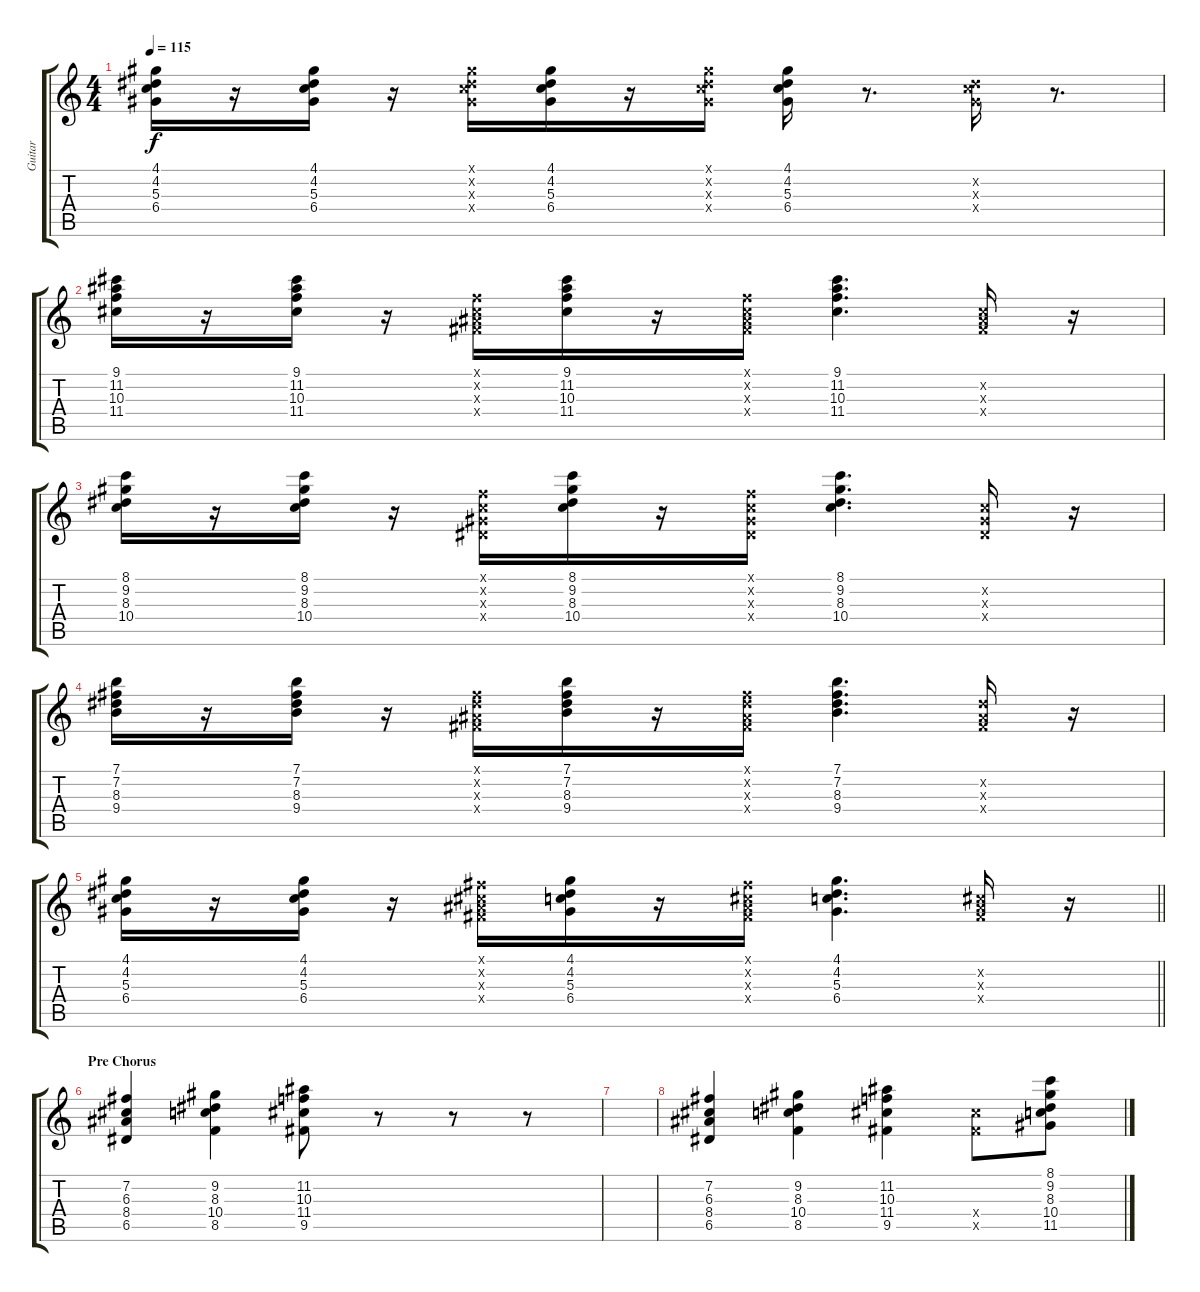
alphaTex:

\track ("Guitar" "Guitar") {instrument electricguitarclean}
\staff {score tabs}
\tuning (E4 B3 G3 D3 A2 E2) {hide}
\ts (4 4)
\tempo 115
\clef g2
\ks c
(4.1 4.2 5.3 6.4).16{dy f} r.16 (4.1 4.2 5.3 6.4).16 r.16 (4.1{x} 4.2{x} 5.3{x} 6.4{x}).16 (4.1 4.2 5.3 6.4).16 r.16 (4.1{x} 4.2{x} 5.3{x} 6.4{x}).16 (4.1 4.2 5.3 6.4).16 r.8{d} (4.2{x} 5.3{x} 6.4{x}).16 r.8{d} |
(9.1 11.2 10.3 11.4).16 r.16 (9.1 11.2 10.3 11.4).16 r.16 (1.1{x} 2.2{x} 3.3{x} 4.4{x}).16 (9.1 11.2 10.3 11.4).16 r.16 (1.1{x} 2.2{x} 3.3{x} 4.4{x}).16 (9.1 11.2 10.3 11.4).4{d} (2.2{x} 3.3{x} 4.4{x}).16 r.16 |
(8.1 9.2 8.3 10.4).16 r.16 (8.1 9.2 8.3 10.4).16 r.16 (1.1{x} 1.2{x} 1.3{x} 1.4{x}).16 (8.1 9.2 8.3 10.4).16 r.16 (1.1{x} 1.2{x} 1.3{x} 1.4{x}).16 (8.1 9.2 8.3 10.4).4{d} (1.2{x} 1.3{x} 1.4{x}).16 r.16 |
(7.1 7.2 8.3 9.4).16 r.16 (7.1 7.2 8.3 9.4).16 r.16 (2.1{x} 4.2{x} 3.3{x} 4.4{x}).16 (7.1 7.2 8.3 9.4).16 r.16 (2.1{x} 4.2{x} 3.3{x} 4.4{x}).16 (7.1 7.2 8.3 9.4).4{d} (4.2{x} 3.3{x} 4.4{x}).16 r.16 |
\barLineRight lightlight
(4.1 4.2 5.3 6.4).16 r.16 (4.1 4.2 5.3 6.4).16 r.16 (2.1{x} 2.2{x} 3.3{x} 4.4{x}).16 (4.1 4.2 5.3 6.4).16 r.16 (2.1{x} 2.2{x} 3.3{x} 4.4{x}).16 (4.1 4.2 5.3 6.4).4{d} (2.2{x} 3.3{x} 4.4{x}).16 r.16 |
\section ("" "Pre Chorus")
(7.2 6.3 8.4 6.5).4 (9.2 8.3 10.4 8.5).4 (11.2 10.3 11.4 9.5).8 r.8 r.8 r.8 |
|
(7.2 6.3 8.4 6.5).4 (9.2 8.3 10.4 8.5).4 (11.2 10.3 11.4 9.5).4 (11.4{x} 9.5{x}).8 (8.1 9.2 8.3 10.4 11.5).8
